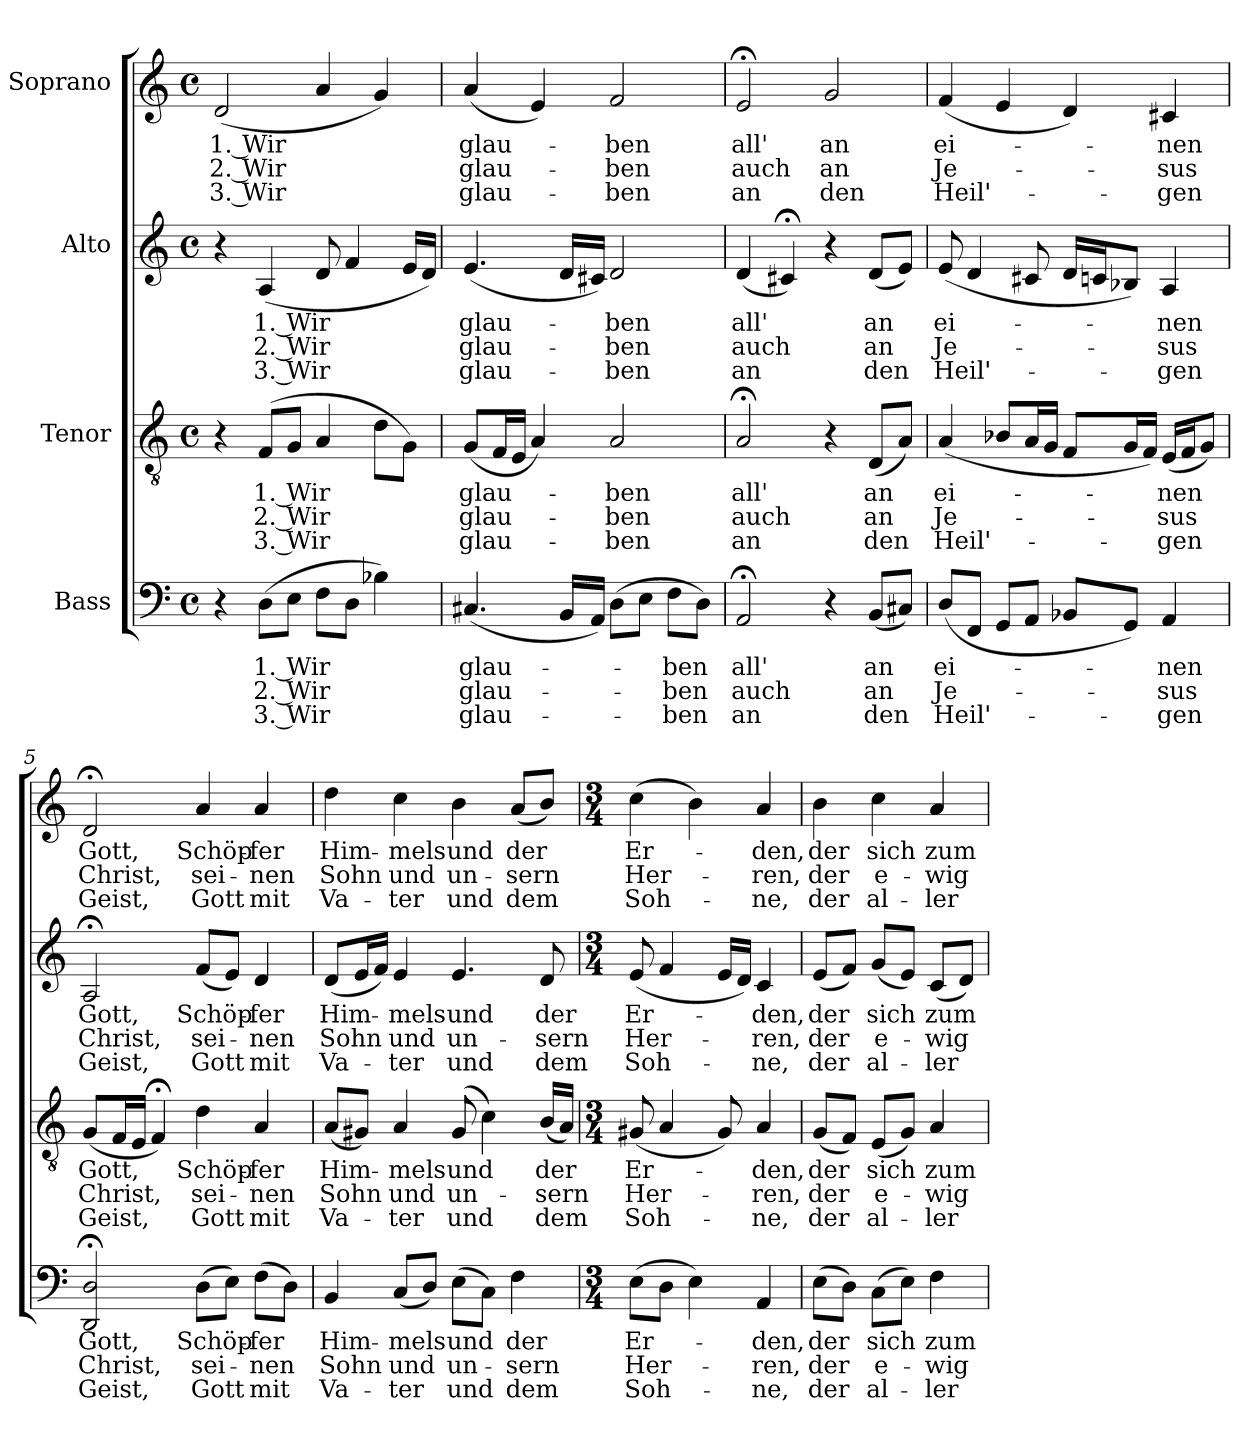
**kern	**text	**text	**text	**kern	**text	**text	**text	**kern	**text	**text	**text	**kern	**text	**text	**text
*part4	*part4	*part4	*part4	*part3	*part3	*part3	*part3	*part2	*part2	*part2	*part2	*part1	*part1	*part1	*part1
*staff4	*staff4	*staff4	*staff4	*staff3	*staff3	*staff3	*staff3	*staff2	*staff2	*staff2	*staff2	*staff1	*staff1	*staff1	*staff1
*I"Bass	*	*	*	*I"Tenor	*	*	*	*I"Alto	*	*	*	*I"Soprano	*	*	*
*clefF4	*	*	*	*clefGv2	*	*	*	*clefG2	*	*	*	*clefG2	*	*	*
*k[]	*	*	*	*k[]	*	*	*	*k[]	*	*	*	*k[]	*	*	*
*C:	*	*	*	*C:	*	*	*	*C:	*	*	*	*C:	*	*	*
*M4/4	*	*	*	*M4/4	*	*	*	*M4/4	*	*	*	*M4/4	*	*	*
*met(c)	*	*	*	*met(c)	*	*	*	*met(c)	*	*	*	*met(c)	*	*	*
=1	=1	=1	=1	=1	=1	=1	=1	=1	=1	=1	=1	=1	=1	=1	=1
!	!	!	!	!	!	!	!	!	!	!	!	!	!LO:LY:b	!LO:LY:b	!LO:LY:b
4r	.	.	.	4r	.	.	.	4r	.	.	.	(<2d/	1. Wir	2. Wir	3. Wir
!	!LO:LY:b	!LO:LY:b	!LO:LY:b	!	!LO:LY:b	!LO:LY:b	!LO:LY:b	!	!LO:LY:b	!LO:LY:b	!LO:LY:b	!	!	!	!
(>8D\L	1. Wir	2. Wir	3. Wir	(>8F/L	1. Wir	2. Wir	3. Wir	(<4A/	1. Wir	2. Wir	3. Wir	.	.	.	.
8E\J	.	.	.	8G/J	.	.	.	.	.	.	.	.	.	.	.
8F\L	.	.	.	4A/	.	.	.	8d/	.	.	.	4a/	.	.	.
8D\J	.	.	.	.	.	.	.	4f/	.	.	.	.	.	.	.
4B-X\)	.	.	.	8d\L	.	.	.	.	.	.	.	4g/)	.	.	.
.	.	.	.	8G\J)	.	.	.	16e/LL	.	.	.	.	.	.	.
.	.	.	.	.	.	.	.	16d/JJ)	.	.	.	.	.	.	.
=2	=2	=2	=2	=2	=2	=2	=2	=2	=2	=2	=2	=2	=2	=2	=2
!	!LO:LY:b	!LO:LY:b	!LO:LY:b	!	!LO:LY:b	!LO:LY:b	!LO:LY:b	!	!LO:LY:b	!LO:LY:b	!LO:LY:b	!	!LO:LY:b	!LO:LY:b	!LO:LY:b
(<4.C#X/	glau-	glau-	glau-	(<8G/L	glau-	glau-	glau-	(<4.e/	glau-	glau-	glau-	(<4a/	glau-	glau-	glau-
.	.	.	.	16F/L	.	.	.	.	.	.	.	.	.	.	.
.	.	.	.	16E/JJ	.	.	.	.	.	.	.	.	.	.	.
.	.	.	.	4A/)	.	.	.	.	.	.	.	4e/)	.	.	.
16BB/LL	.	.	.	.	.	.	.	16d/LL	.	.	.	.	.	.	.
16AA/JJ)	.	.	.	.	.	.	.	16c#X/JJ)	.	.	.	.	.	.	.
!	!	!	!	!	!LO:LY:b	!LO:LY:b	!LO:LY:b	!	!LO:LY:b	!LO:LY:b	!LO:LY:b	!	!LO:LY:b	!LO:LY:b	!LO:LY:b
(>8D\L	.	.	.	2A/	-ben	-ben	-ben	2d/	-ben	-ben	-ben	2f/	-ben	-ben	-ben
8E\J	.	.	.	.	.	.	.	.	.	.	.	.	.	.	.
!	!LO:LY:b	!LO:LY:b	!LO:LY:b	!	!	!	!	!	!	!	!	!	!	!	!
8F\L	-ben	-ben	-ben	.	.	.	.	.	.	.	.	.	.	.	.
8D\J)	.	.	.	.	.	.	.	.	.	.	.	.	.	.	.
=3	=3	=3	=3	=3	=3	=3	=3	=3	=3	=3	=3	=3	=3	=3	=3
!	!LO:LY:b	!LO:LY:b	!LO:LY:b	!	!LO:LY:b	!LO:LY:b	!LO:LY:b	!	!LO:LY:b	!LO:LY:b	!LO:LY:b	!	!LO:LY:b	!LO:LY:b	!LO:LY:b
2AA;</	all'	auch	an	2A;</	all'	auch	an	(<4d/	all'	auch	an	2e;</	all'	auch	an
.	.	.	.	.	.	.	.	4c#X;</)	.	.	.	.	.	.	.
!	!	!	!	!	!	!	!	!	!	!	!	!	!LO:LY:b	!LO:LY:b	!LO:LY:b
4r	.	.	.	4r	.	.	.	4r	.	.	.	2g/	an	an	den
!	!LO:LY:b	!LO:LY:b	!LO:LY:b	!	!LO:LY:b	!LO:LY:b	!LO:LY:b	!	!LO:LY:b	!LO:LY:b	!LO:LY:b	!	!	!	!
(<8BB/L	an	an	den	(<8D/L	an	an	den	(<8d/L	an	an	den	.	.	.	.
8C#X/J)	.	.	.	8A/J)	.	.	.	8e/J)	.	.	.	.	.	.	.
!!LO:PB:g=z
=4	=4	=4	=4	=4	=4	=4	=4	=4	=4	=4	=4	=4	=4	=4	=4
!	!LO:LY:b	!LO:LY:b	!LO:LY:b	!	!LO:LY:b	!LO:LY:b	!LO:LY:b	!	!LO:LY:b	!LO:LY:b	!LO:LY:b	!	!LO:LY:b	!LO:LY:b	!LO:LY:b
(<8D/L	ei-	Je-	Heil'-	(<4A/	ei-	Je-	Heil'-	(<8e/	ei-	Je-	Heil'-	(<4f/	ei-	Je-	Heil'-
8FF/J	.	.	.	.	.	.	.	4d/	.	.	.	.	.	.	.
8GG/L	.	.	.	8B-X/L	.	.	.	.	.	.	.	4e/	.	.	.
8AA/J	.	.	.	16A/L	.	.	.	8c#X/	.	.	.	.	.	.	.
.	.	.	.	16G/JJ	.	.	.	.	.	.	.	.	.	.	.
8BB-X/L	.	.	.	8F/L	.	.	.	16d/LL	.	.	.	4d/)	.	.	.
.	.	.	.	.	.	.	.	16cn/J	.	.	.	.	.	.	.
8GG/J)	.	.	.	16G/L	.	.	.	8B-X/J)	.	.	.	.	.	.	.
.	.	.	.	16F/JJ)	.	.	.	.	.	.	.	.	.	.	.
!	!LO:LY:b	!LO:LY:b	!LO:LY:b	!	!LO:LY:b	!LO:LY:b	!LO:LY:b	!	!LO:LY:b	!LO:LY:b	!LO:LY:b	!	!LO:LY:b	!LO:LY:b	!LO:LY:b
4AA/	-nen	-sus	-gen	(<16E/LL	-nen	-sus	-gen	4A/	-nen	-sus	-gen	4c#X/	-nen	-sus	-gen
.	.	.	.	16F/J	.	.	.	.	.	.	.	.	.	.	.
.	.	.	.	8G/J)	.	.	.	.	.	.	.	.	.	.	.
=5	=5	=5	=5	=5	=5	=5	=5	=5	=5	=5	=5	=5	=5	=5	=5
!	!LO:LY:b	!LO:LY:b	!LO:LY:b	!	!LO:LY:b	!LO:LY:b	!LO:LY:b	!	!LO:LY:b	!LO:LY:b	!LO:LY:b	!	!LO:LY:b	!LO:LY:b	!LO:LY:b
2DD/;< 2D/;<	Gott,	Christ,	Geist,	(<8G/L	Gott,	Christ,	Geist,	2A;</	Gott,	Christ,	Geist,	2d;</	Gott,	Christ,	Geist,
.	.	.	.	16F/L	.	.	.	.	.	.	.	.	.	.	.
.	.	.	.	16E/JJ	.	.	.	.	.	.	.	.	.	.	.
.	.	.	.	4F;</)	.	.	.	.	.	.	.	.	.	.	.
!	!LO:LY:b	!LO:LY:b	!LO:LY:b	!	!LO:LY:b	!LO:LY:b	!LO:LY:b	!	!LO:LY:b	!LO:LY:b	!LO:LY:b	!	!LO:LY:b	!LO:LY:b	!LO:LY:b
(>8D\L	Schöp-	sei-	Gott	4d\	Schöp-	sei-	Gott	(<8f/L	Schöp-	sei-	Gott	4a/	Schöp-	sei-	Gott
8E\J)	.	.	.	.	.	.	.	8e/J)	.	.	.	.	.	.	.
!	!LO:LY:b	!LO:LY:b	!LO:LY:b	!	!LO:LY:b	!LO:LY:b	!LO:LY:b	!	!LO:LY:b	!LO:LY:b	!LO:LY:b	!	!LO:LY:b	!LO:LY:b	!LO:LY:b
(>8F\L	-fer	-nen	mit	4A/	-fer	-nen	mit	4d/	-fer	-nen	mit	4a/	-fer	-nen	mit
8D\J)	.	.	.	.	.	.	.	.	.	.	.	.	.	.	.
=6	=6	=6	=6	=6	=6	=6	=6	=6	=6	=6	=6	=6	=6	=6	=6
!	!LO:LY:b	!LO:LY:b	!LO:LY:b	!	!LO:LY:b	!LO:LY:b	!LO:LY:b	!	!LO:LY:b	!LO:LY:b	!LO:LY:b	!	!LO:LY:b	!LO:LY:b	!LO:LY:b
4BB/	Him-	Sohn	Va-	(<8A/L	Him-	Sohn	Va-	(<8d/L	Him-	Sohn	Va-	4dd\	Him-	Sohn	Va-
.	.	.	.	8G#X/J)	.	.	.	16e/L	.	.	.	.	.	.	.
.	.	.	.	.	.	.	.	16f/JJ)	.	.	.	.	.	.	.
!	!LO:LY:b	!LO:LY:b	!LO:LY:b	!	!LO:LY:b	!LO:LY:b	!LO:LY:b	!	!LO:LY:b	!LO:LY:b	!LO:LY:b	!	!LO:LY:b	!LO:LY:b	!LO:LY:b
(<8C/L	-mels	und	-ter	4A/	-mels	und	-ter	4e/	-mels	und	-ter	4cc\	-mels	und	-ter
8D/J)	.	.	.	.	.	.	.	.	.	.	.	.	.	.	.
!	!LO:LY:b	!LO:LY:b	!LO:LY:b	!	!LO:LY:b	!LO:LY:b	!LO:LY:b	!	!LO:LY:b	!LO:LY:b	!LO:LY:b	!	!LO:LY:b	!LO:LY:b	!LO:LY:b
(>8E\L	und	un-	und	(8G#/	und	un-	und	4.e/	und	un-	und	4b\	und	un-	und
8C\J)	.	.	.	4c\)	.	.	.	.	.	.	.	.	.	.	.
!	!LO:LY:b	!LO:LY:b	!LO:LY:b	!	!	!	!	!	!	!	!	!	!LO:LY:b	!LO:LY:b	!LO:LY:b
4F\	der	-sern	dem	.	.	.	.	.	.	.	.	(<8a/L	der	-sern	dem
!	!	!	!	!	!LO:LY:b	!LO:LY:b	!LO:LY:b	!	!LO:LY:b	!LO:LY:b	!LO:LY:b	!	!	!	!
.	.	.	.	(<16B/LL	der	-sern	dem	8d/	der	-sern	dem	8b/J)	.	.	.
.	.	.	.	16A/JJ)	.	.	.	.	.	.	.	.	.	.	.
!!LO:LB:g=z
=7	=7	=7	=7	=7	=7	=7	=7	=7	=7	=7	=7	=7	=7	=7	=7
*M3/4	*	*	*	*M3/4	*	*	*	*M3/4	*	*	*	*M3/4	*	*	*
!	!LO:LY:b	!LO:LY:b	!LO:LY:b	!	!LO:LY:b	!LO:LY:b	!LO:LY:b	!	!LO:LY:b	!LO:LY:b	!LO:LY:b	!	!LO:LY:b	!LO:LY:b	!LO:LY:b
(>8E\L	Er-	Her-	Soh-	(<8G#X/	Er-	Her-	Soh-	(<8e/	Er-	Her-	Soh-	(>4cc\	Er-	Her-	Soh-
8D\J	.	.	.	4A/	.	.	.	4f/	.	.	.	.	.	.	.
4E\)	.	.	.	.	.	.	.	.	.	.	.	4b\)	.	.	.
.	.	.	.	8G#/)	.	.	.	16e/LL	.	.	.	.	.	.	.
.	.	.	.	.	.	.	.	16d/JJ)	.	.	.	.	.	.	.
!	!LO:LY:b	!LO:LY:b	!LO:LY:b	!	!LO:LY:b	!LO:LY:b	!LO:LY:b	!	!LO:LY:b	!LO:LY:b	!LO:LY:b	!	!LO:LY:b	!LO:LY:b	!LO:LY:b
4AA/	-den,	-ren,	-ne,	4A/	-den,	-ren,	-ne,	4c/	-den,	-ren,	-ne,	4a/	-den,	-ren,	-ne,
=8	=8	=8	=8	=8	=8	=8	=8	=8	=8	=8	=8	=8	=8	=8	=8
!	!LO:LY:b	!LO:LY:b	!LO:LY:b	!	!LO:LY:b	!LO:LY:b	!LO:LY:b	!	!LO:LY:b	!LO:LY:b	!LO:LY:b	!	!LO:LY:b	!LO:LY:b	!LO:LY:b
(>8E\L	der	der	der	(<8G/L	der	der	der	(<8e/L	der	der	der	4b\	der	der	der
8D\J)	.	.	.	8F/J)	.	.	.	8f/J)	.	.	.	.	.	.	.
!	!LO:LY:b	!LO:LY:b	!LO:LY:b	!	!LO:LY:b	!LO:LY:b	!LO:LY:b	!	!LO:LY:b	!LO:LY:b	!LO:LY:b	!	!LO:LY:b	!LO:LY:b	!LO:LY:b
(>8C\L	sich	e-	al-	(<8E/L	sich	e-	al-	(<8g/L	sich	e-	al-	4cc\	sich	e-	al-
8E\J)	.	.	.	8G/J)	.	.	.	8e/J)	.	.	.	.	.	.	.
!	!LO:LY:b	!LO:LY:b	!LO:LY:b	!	!LO:LY:b	!LO:LY:b	!LO:LY:b	!	!LO:LY:b	!LO:LY:b	!LO:LY:b	!	!LO:LY:b	!LO:LY:b	!LO:LY:b
4F\	zum	-wig	-ler	4A/	zum	-wig	-ler	(<8c/L	zum	-wig	-ler	4a/	zum	-wig	-ler
.	.	.	.	.	.	.	.	8d/J)	.	.	.	.	.	.	.
=	=	=	=	=	=	=	=	=	=	=	=	=	=	=	=
*-	*-	*-	*-	*-	*-	*-	*-	*-	*-	*-	*-	*-	*-	*-	*-
